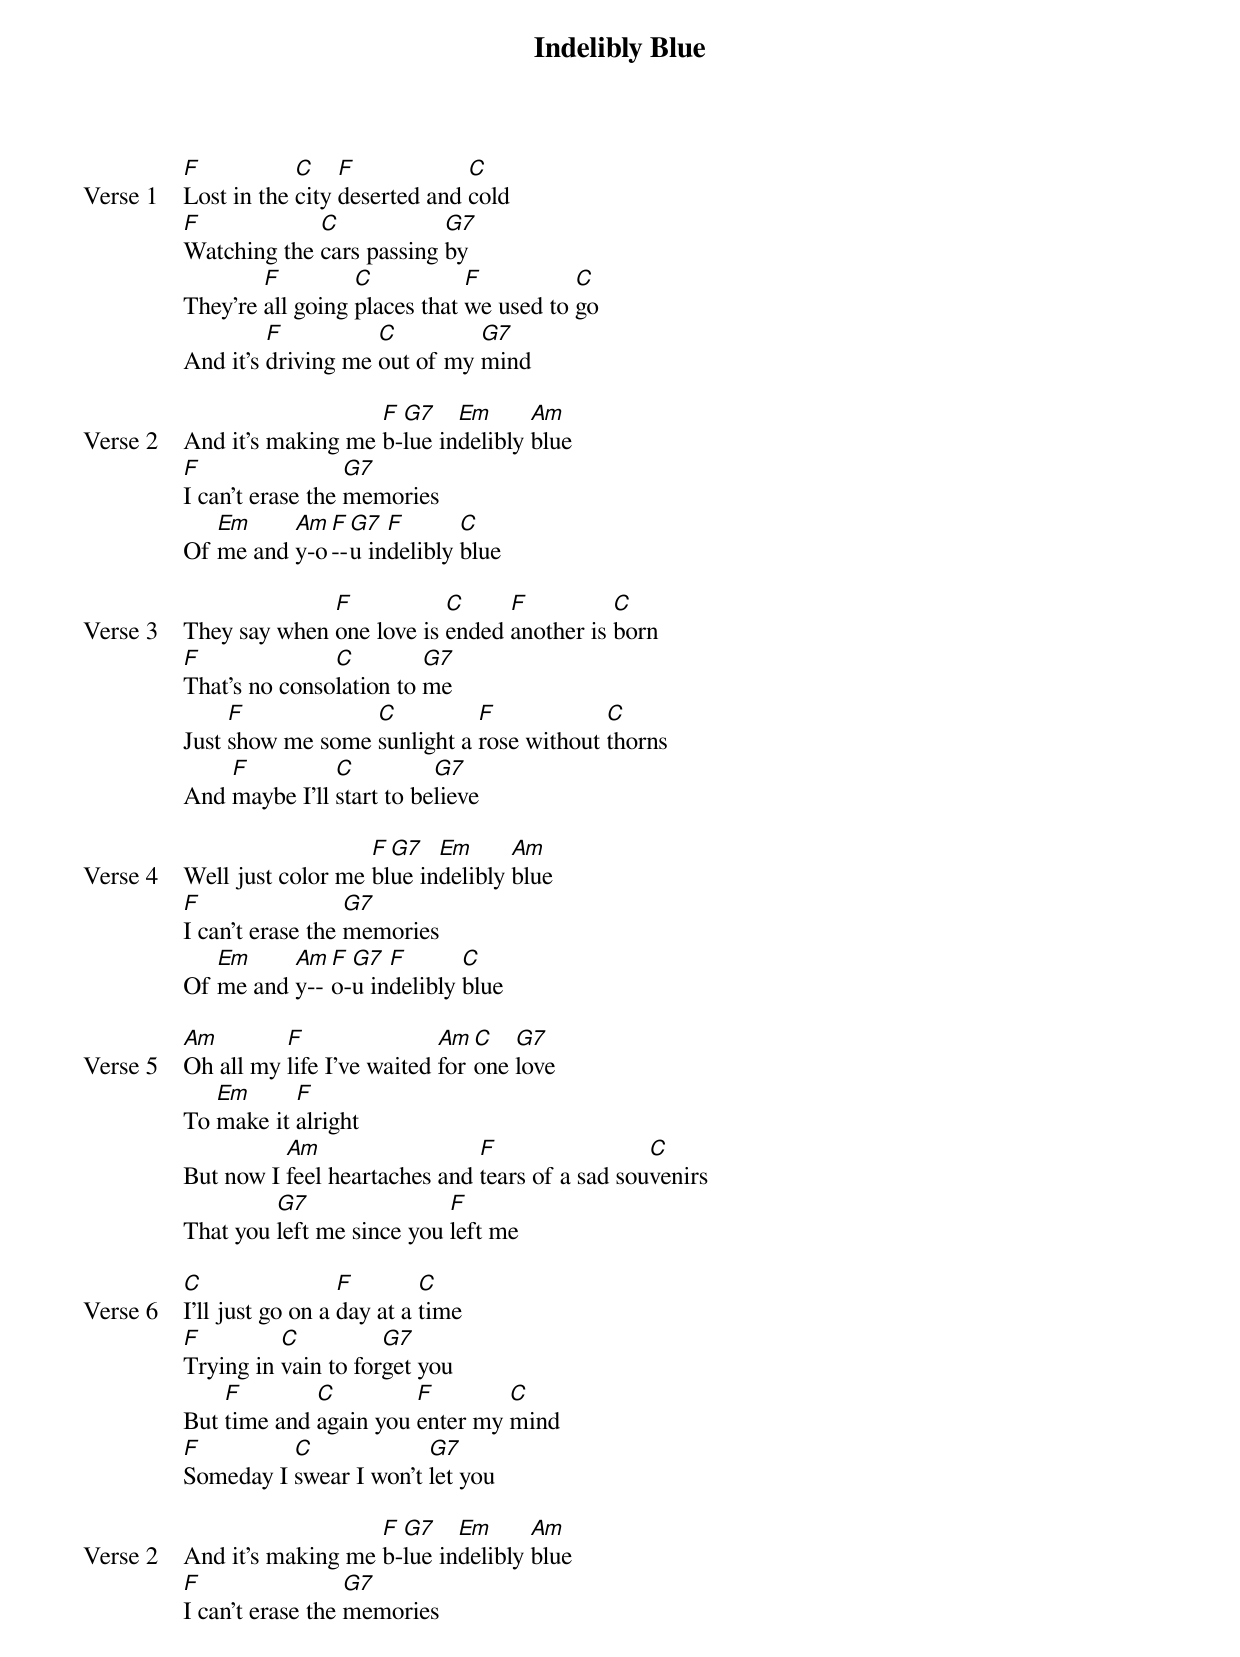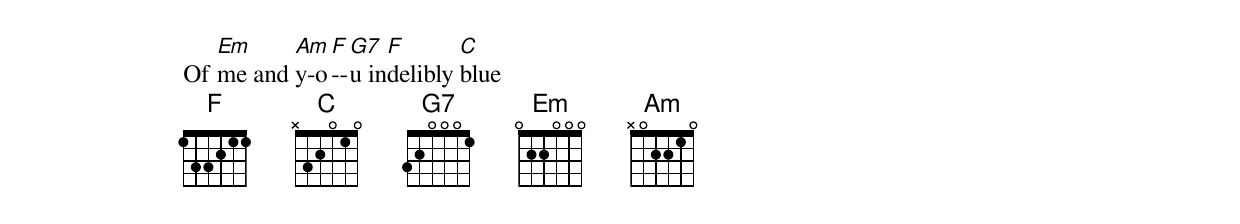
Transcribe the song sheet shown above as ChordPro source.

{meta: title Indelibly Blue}
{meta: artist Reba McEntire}
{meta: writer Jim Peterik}

{start_of_verse: Verse 1}
[F]Lost in the [C]city [F]deserted and [C]cold
[F]Watching the [C]cars passing [G7]by
They’re [F]all going [C]places that [F]we used to [C]go
And it's [F]driving me [C]out of my [G7]mind
{end_of_verse}

{start_of_verse: Verse 2}
And it's making me [F]b-[G7]lue in[Em]delibly [Am]blue
[F]I can't erase the [G7]memories
Of [Em]me and [Am]y-o[F]--[G7]u in[F]delibly [C]blue
{end_of_verse}

{start_of_verse: Verse 3}
They say when [F]one love is [C]ended [F]another is [C]born
[F]That's no conso[C]lation to [G7]me
Just [F]show me some [C]sunlight a [F]rose without [C]thorns
And [F]maybe I'll [C]start to be[G7]lieve
{end_of_verse}

{start_of_verse: Verse 4}
Well just color me [F]bl[G7]ue in[Em]delibly [Am]blue
[F]I can't erase the [G7]memories
Of [Em]me and [Am]y--[F]o-[G7]u in[F]delibly [C]blue
{end_of_verse}

{start_of_verse: Verse 5}
[Am]Oh all my [F]life I've waited [Am]for [C]one [G7]love
To [Em]make it [F]alright
But now I [Am]feel heartaches and [F]tears of a sad sou[C]venirs
That you [G7]left me since you [F]left me
{end_of_verse}

{start_of_verse: Verse 6}
[C]I'll just go on a [F]day at a [C]time
[F]Trying in [C]vain to for[G7]get you
But [F]time and [C]again you [F]enter my [C]mind
[F]Someday I [C]swear I won't [G7]let you
{end_of_verse}

{start_of_verse: Verse 2}
And it's making me [F]b-[G7]lue in[Em]delibly [Am]blue
[F]I can't erase the [G7]memories
Of [Em]me and [Am]y-o[F]--[G7]u in[F]delibly [C]blue
{end_of_verse}
